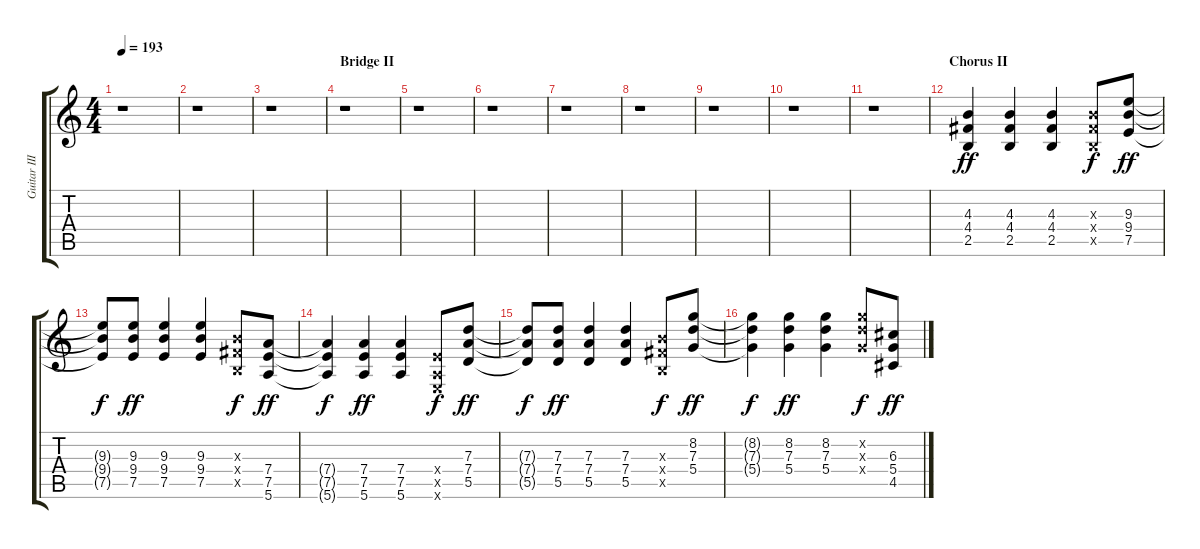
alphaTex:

\track ("Guitar III" "Guitar III") {instrument distortionguitar}
\staff {score tabs}
\tuning (E4 B3 G3 D3 A2 E2) {hide}
\ts (4 4)
\tempo 193
\clef g2
\ks c
r.1{dy mp} |
r.1 |
r.1 |
\section ("" "Bridge II")
r.1 |
r.1 |
r.1 |
r.1 |
r.1 |
r.1 |
r.1 |
r.1 |
\section ("" "Chorus II")
(4.3 4.4 2.5).4{dy ff} (4.3 4.4 2.5).4 (4.3 4.4 2.5).4 (4.3{x} 4.4{x} 2.5{x}).8{dy f} (9.3 9.4 7.5).8{dy ff} |
(9.3{t} 9.4{t} 7.5{t}).8{dy f} (9.3 9.4 7.5).8{dy ff} (9.3 9.4 7.5).4 (9.3 9.4 7.5).4 (4.3{x} 4.4{x} 2.5{x}).8{dy f} (7.4 7.5 5.6).8{dy ff} |
(7.4{t} 7.5{t} 5.6{t}).4{dy f} (7.4 7.5 5.6).4{dy ff} (7.4 7.5 5.6).4 (2.4{x} 0.5{x} 0.6{x}).8{dy f} (7.3 7.4 5.5).8{dy ff} |
(7.3{t} 7.4{t} 5.5{t}).8{dy f} (7.3 7.4 5.5).8{dy ff} (7.3 7.4 5.5).4 (7.3 7.4 5.5).4 (4.3{x} 4.4{x} 2.5{x}).8{dy f} (8.2 7.3 5.4).8{dy ff} |
(8.2{t} 7.3{t} 5.4{t}).4{dy f} (8.2 7.3 5.4).4{dy ff} (8.2 7.3 5.4).4 (8.2{x} 7.3{x} 5.4{x}).8{dy f} (6.3 5.4 4.5).8{dy ff}
